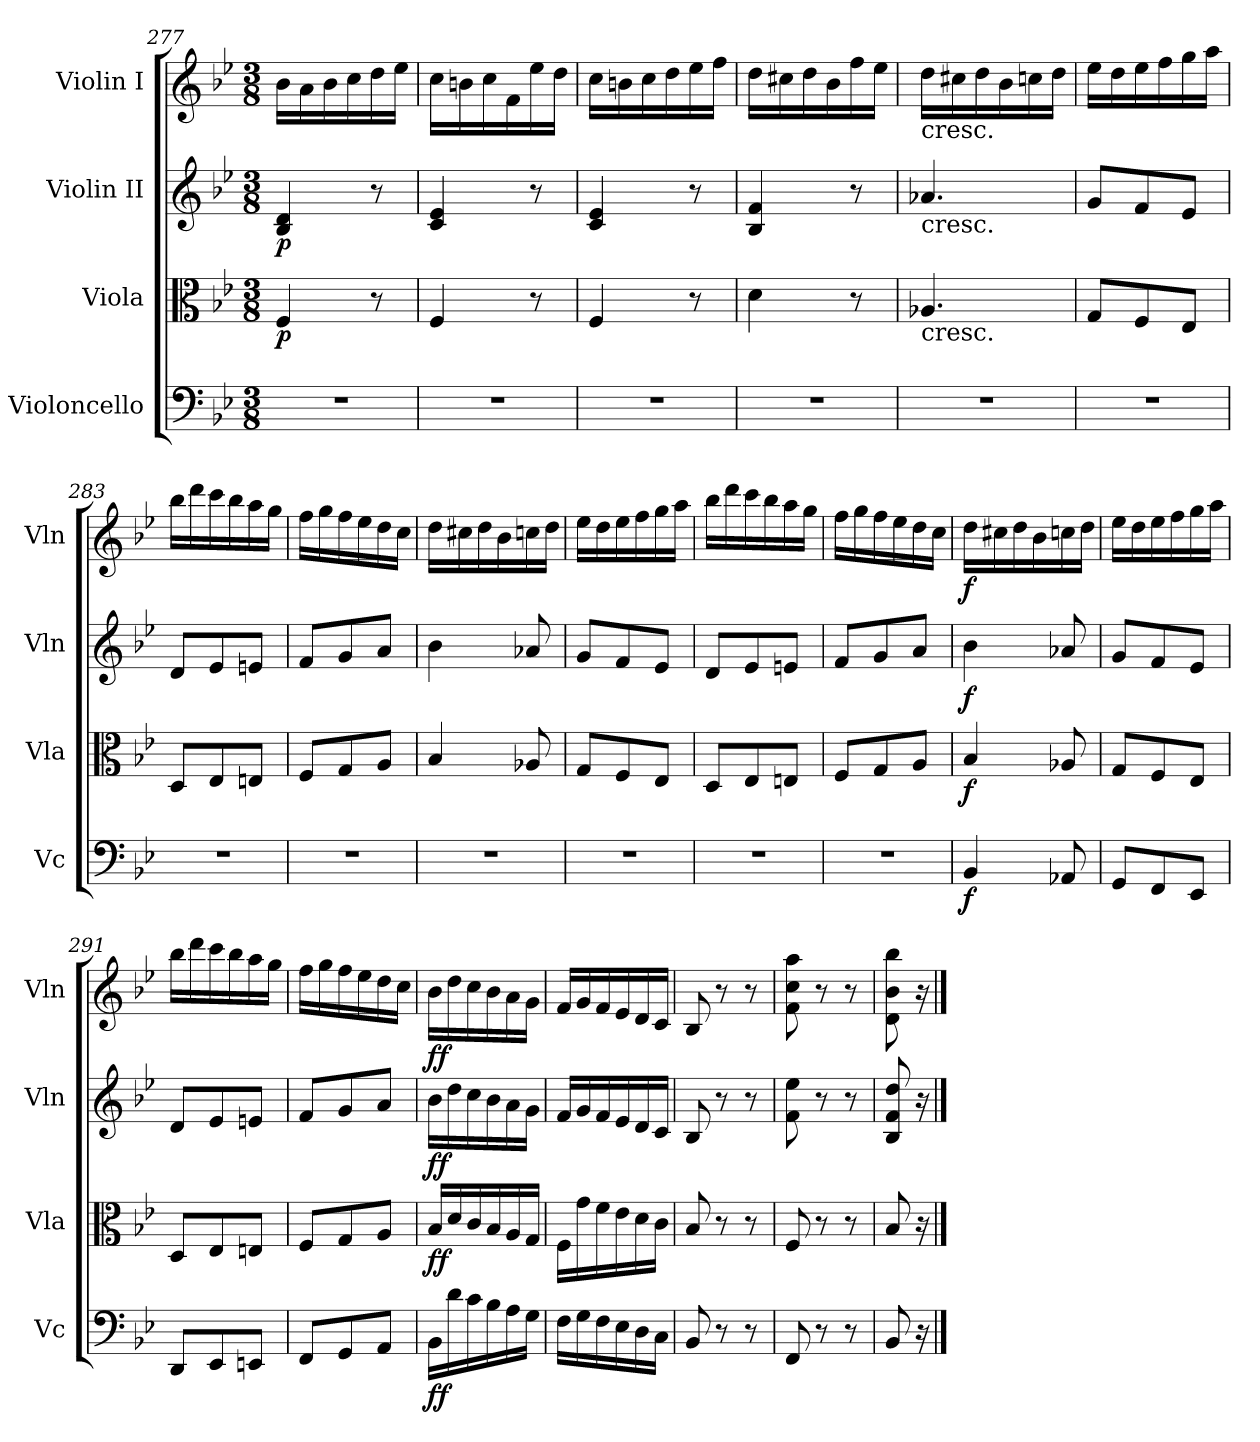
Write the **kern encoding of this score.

**kern	**dynam	**kern	**dynam	**kern	**dynam	**kern	**dynam
*part4	*part4	*part3	*part3	*part2	*part2	*part1	*part1
*staff4	*staff4	*staff3	*staff3	*staff2	*staff2	*staff1	*staff1
*I"Violoncello	*	*I"Viola	*	*I"Violin II	*	*I"Violin I	*
*I'Vc	*	*I'Vla	*	*I'Vln	*	*I'Vln	*
!!LO:PB:g=z
*clefF4	*	*clefC3	*	*clefG2	*	*clefG2	*
*k[b-e-]	*	*k[b-e-]	*	*k[b-e-]	*	*k[b-e-]	*
*M3/8	*	*M3/8	*	*M3/8	*	*M3/8	*
=277	=277	=277	=277	=277	=277	=277	=277
!	!	!	!LO:DY:b	!	!LO:DY:b	!	!
4.r	.	4F/	p	4B-/ 4d/	p	16b-\LL	.
.	.	.	.	.	.	16a\	.
.	.	.	.	.	.	16b-\	.
.	.	.	.	.	.	16cc\	.
.	.	8r	.	8r	.	16dd\	.
.	.	.	.	.	.	16ee-\JJ	.
=278	=278	=278	=278	=278	=278	=278	=278
4.r	.	4F/	.	4c/ 4e-/	.	16cc\LL	.
.	.	.	.	.	.	16bn\	.
.	.	.	.	.	.	16cc\	.
.	.	.	.	.	.	16f\	.
.	.	8r	.	8r	.	16ee-\	.
.	.	.	.	.	.	16dd\JJ	.
=279	=279	=279	=279	=279	=279	=279	=279
4.r	.	4F/	.	4c/ 4e-/	.	16cc\LL	.
.	.	.	.	.	.	16bn\	.
.	.	.	.	.	.	16cc\	.
.	.	.	.	.	.	16dd\	.
.	.	8r	.	8r	.	16ee-\	.
.	.	.	.	.	.	16ff\JJ	.
=280	=280	=280	=280	=280	=280	=280	=280
4.r	.	4d\	.	4B-/ 4f/	.	16dd\LL	.
.	.	.	.	.	.	16cc#X\	.
.	.	.	.	.	.	16dd\	.
.	.	.	.	.	.	16b-\	.
.	.	8r	.	8r	.	16ff\	.
.	.	.	.	.	.	16ee-\JJ	.
=281	=281	=281	=281	=281	=281	=281	=281
!	!	!	!	!	!	!LO:TX:b:t=cresc.	!
!	!	!	!	!LO:TX:b:t=cresc.	!	!	!
!	!	!LO:TX:b:t=cresc.	!	!	!	!	!
4.r	.	4.A-X/	.	4.a-X/	.	16dd\LL	.
.	.	.	.	.	.	16cc#X\	.
.	.	.	.	.	.	16dd\	.
.	.	.	.	.	.	16b-\	.
.	.	.	.	.	.	16ccn\	.
.	.	.	.	.	.	16dd\JJ	.
=282	=282	=282	=282	=282	=282	=282	=282
4.r	.	8G/L	.	8g/L	.	16ee-\LL	.
.	.	.	.	.	.	16dd\	.
.	.	8F/	.	8f/	.	16ee-\	.
.	.	.	.	.	.	16ff\	.
.	.	8E-/J	.	8e-/J	.	16gg\	.
.	.	.	.	.	.	16aa\JJ	.
!!LO:PB:g=z
=283	=283	=283	=283	=283	=283	=283	=283
4.r	.	8D/L	.	8d/L	.	16bb-\LL	.
.	.	.	.	.	.	16ddd\	.
.	.	8E-/	.	8e-/	.	16ccc\	.
.	.	.	.	.	.	16bb-\	.
.	.	8En/J	.	8en/J	.	16aa\	.
.	.	.	.	.	.	16gg\JJ	.
=284	=284	=284	=284	=284	=284	=284	=284
4.r	.	8F/L	.	8f/L	.	16ff\LL	.
.	.	.	.	.	.	16gg\	.
.	.	8G/	.	8g/	.	16ff\	.
.	.	.	.	.	.	16ee-\	.
.	.	8A/J	.	8a/J	.	16dd\	.
.	.	.	.	.	.	16cc\JJ	.
=285	=285	=285	=285	=285	=285	=285	=285
4.r	.	4B-/	.	4b-\	.	16dd\LL	.
.	.	.	.	.	.	16cc#X\	.
.	.	.	.	.	.	16dd\	.
.	.	.	.	.	.	16b-\	.
.	.	8A-X/	.	8a-X/	.	16ccn\	.
.	.	.	.	.	.	16dd\JJ	.
=286	=286	=286	=286	=286	=286	=286	=286
4.r	.	8G/L	.	8g/L	.	16ee-\LL	.
.	.	.	.	.	.	16dd\	.
.	.	8F/	.	8f/	.	16ee-\	.
.	.	.	.	.	.	16ff\	.
.	.	8E-/J	.	8e-/J	.	16gg\	.
.	.	.	.	.	.	16aa\JJ	.
=287	=287	=287	=287	=287	=287	=287	=287
4.r	.	8D/L	.	8d/L	.	16bb-\LL	.
.	.	.	.	.	.	16ddd\	.
.	.	8E-/	.	8e-/	.	16ccc\	.
.	.	.	.	.	.	16bb-\	.
.	.	8En/J	.	8en/J	.	16aa\	.
.	.	.	.	.	.	16gg\JJ	.
=288	=288	=288	=288	=288	=288	=288	=288
4.r	.	8F/L	.	8f/L	.	16ff\LL	.
.	.	.	.	.	.	16gg\	.
.	.	8G/	.	8g/	.	16ff\	.
.	.	.	.	.	.	16ee-\	.
.	.	8A/J	.	8a/J	.	16dd\	.
.	.	.	.	.	.	16cc\JJ	.
!!LO:LB:g=z
=289	=289	=289	=289	=289	=289	=289	=289
!	!LO:DY:b	!	!LO:DY:b	!	!LO:DY:b	!	!LO:DY:b
4BB-/	f	4B-/	f	4b-\	f	16dd\LL	f
.	.	.	.	.	.	16cc#X\	.
.	.	.	.	.	.	16dd\	.
.	.	.	.	.	.	16b-\	.
8AA-X/	.	8A-X/	.	8a-X/	.	16ccn\	.
.	.	.	.	.	.	16dd\JJ	.
=290	=290	=290	=290	=290	=290	=290	=290
8GG/L	.	8G/L	.	8g/L	.	16ee-\LL	.
.	.	.	.	.	.	16dd\	.
8FF/	.	8F/	.	8f/	.	16ee-\	.
.	.	.	.	.	.	16ff\	.
8EE-/J	.	8E-/J	.	8e-/J	.	16gg\	.
.	.	.	.	.	.	16aa\JJ	.
=291	=291	=291	=291	=291	=291	=291	=291
8DD/L	.	8D/L	.	8d/L	.	16bb-\LL	.
.	.	.	.	.	.	16ddd\	.
8EE-/	.	8E-/	.	8e-/	.	16ccc\	.
.	.	.	.	.	.	16bb-\	.
8EEn/J	.	8En/J	.	8en/J	.	16aa\	.
.	.	.	.	.	.	16gg\JJ	.
=292	=292	=292	=292	=292	=292	=292	=292
8FF/L	.	8F/L	.	8f/L	.	16ff\LL	.
.	.	.	.	.	.	16gg\	.
8GG/	.	8G/	.	8g/	.	16ff\	.
.	.	.	.	.	.	16ee-\	.
8AA/J	.	8A/J	.	8a/J	.	16dd\	.
.	.	.	.	.	.	16cc\JJ	.
=293	=293	=293	=293	=293	=293	=293	=293
!	!LO:DY:b	!	!LO:DY:b	!	!LO:DY:b	!	!LO:DY:b
16BB-\LL	ff	16B-/LL	ff	16b-\LL	ff	16b-\LL	ff
16d\	.	16d/	.	16dd\	.	16dd\	.
16c\	.	16c/	.	16cc\	.	16cc\	.
16B-\	.	16B-/	.	16b-\	.	16b-\	.
16A\	.	16A/	.	16a\	.	16a\	.
16G\JJ	.	16G/JJ	.	16g\JJ	.	16g\JJ	.
=294	=294	=294	=294	=294	=294	=294	=294
16F\LL	.	16F\LL	.	16f/LL	.	16f/LL	.
16G\	.	16g\	.	16g/	.	16g/	.
16F\	.	16f\	.	16f/	.	16f/	.
16E-\	.	16e-\	.	16e-/	.	16e-/	.
16D\	.	16d\	.	16d/	.	16d/	.
16C\JJ	.	16c\JJ	.	16c/JJ	.	16c/JJ	.
!!LO:PB:g=z
=295	=295	=295	=295	=295	=295	=295	=295
8BB-/	.	8B-/	.	8B-/	.	8B-/	.
8r	.	8r	.	8r	.	8r	.
8r	.	8r	.	8r	.	8r	.
=296	=296	=296	=296	=296	=296	=296	=296
8FF/	.	8F/	.	8f\ 8ee-\	.	8f\ 8cc\ 8aa\	.
8r	.	8r	.	8r	.	8r	.
8r	.	8r	.	8r	.	8r	.
=297	=297	=297	=297	=297	=297	=297	=297
8BB-/	.	8B-/	.	8B-/ 8f/ 8dd/	.	8d\ 8b-\ 8bb-\	.
16r	.	16r	.	16r	.	16r	.
==	==	==	==	==	==	==	==
*-	*-	*-	*-	*-	*-	*-	*-
